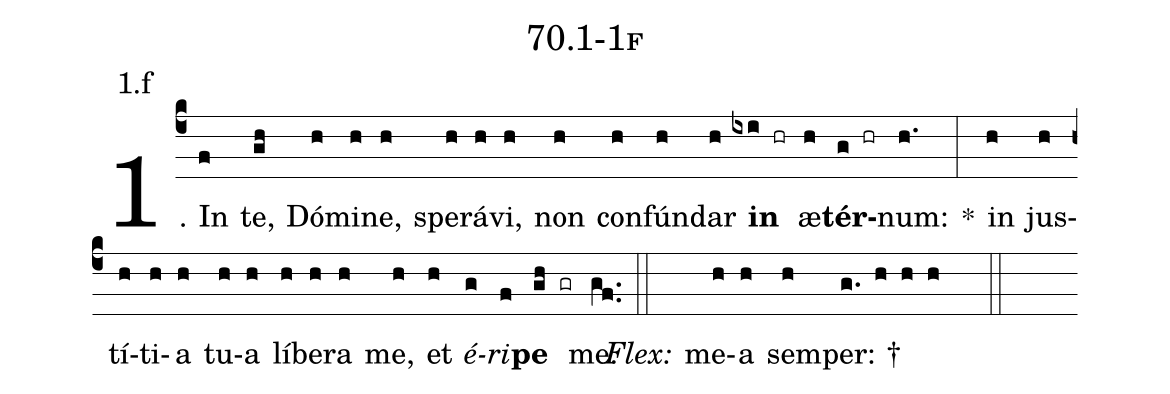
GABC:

name: 70.1-1f;
annotation: 1.f;
%%
(c4)1. In(f) te,(gh) Dó(h)mi(h)ne,(h) spe(h)rá(h)vi,(h) non(h) con(h)fún(h)dar(h) <b>in</b>(ixi hr) æ(h)<b>tér</b>(g hr)num:(h.) *(:) in(h) jus(h)tí(h)ti(h)a(h) tu(h)a(h) lí(h)be(h)ra(h) me,(h) et(h) <i>é</i>(g)<i>ri</i>(f)<b>pe</b>(gh gr) me.(gf..) (::)
<i>Flex:</i>()  me(h)a(h) sem(h)per: †(g. h h h  ::)
